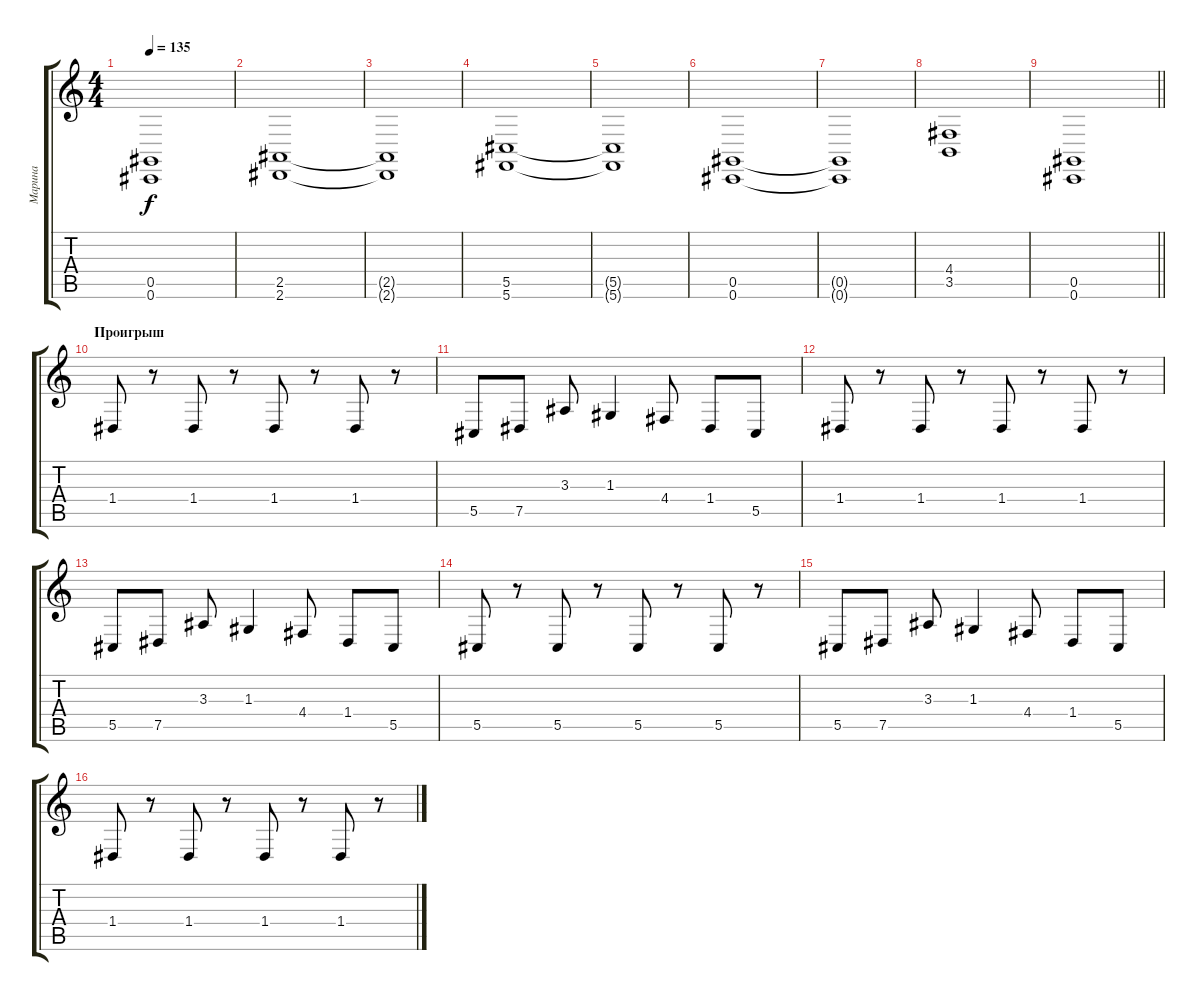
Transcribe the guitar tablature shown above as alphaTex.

\track ("Марина" "Марина") {instrument stringensemble1}
\staff {score tabs}
\tuning (E4 B3 G3 D3 Ab2 Db2) {hide}
\ts (4 4)
\tempo 135
\clef g2
\ks c
(0.5 0.6).1{dy f} |
(2.5 2.6).1 |
(2.5{t} 2.6{t}).1 |
(5.5 5.6).1 |
(5.5{t} 5.6{t}).1 |
(0.5 0.6).1 |
(0.5{t} 0.6{t}).1 |
(4.4 3.5).1 |
\barLineRight lightlight
(0.5 0.6).1 |
\section ("" "Проигрыш")
1.4.8 r.8 1.4.8 r.8 1.4.8 r.8 1.4.8 r.8 |
5.5.8 7.5.8 3.3.8 1.3.4 4.4.8 1.4.8 5.5.8 |
1.4.8 r.8 1.4.8 r.8 1.4.8 r.8 1.4.8 r.8 |
5.5.8 7.5.8 3.3.8 1.3.4 4.4.8 1.4.8 5.5.8 |
5.5.8 r.8 5.5.8 r.8 5.5.8 r.8 5.5.8 r.8 |
5.5.8 7.5.8 3.3.8 1.3.4 4.4.8 1.4.8 5.5.8 |
1.4.8 r.8 1.4.8 r.8 1.4.8 r.8 1.4.8 r.8
